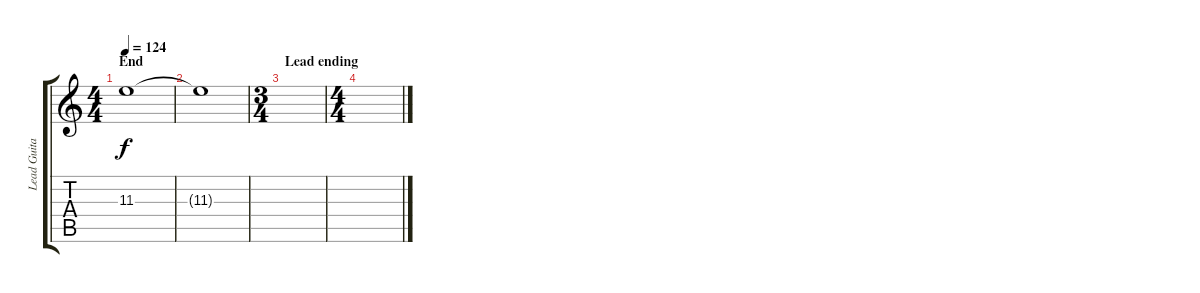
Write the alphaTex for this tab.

\track ("Lead Guitar" "Lead Guita") {instrument distortionguitar}
\staff {score tabs}
\tuning (D4 A3 F3 C3 G2 D2) {hide}
\ts (4 4)
\section ("" "End")
\tempo 124
\clef g2
\ks c
11.3.1{dy f volume 3} |
11.3{t}.1 |
\ts (3 4)
\section ("" "Lead ending")
|
\ts (4 4)
